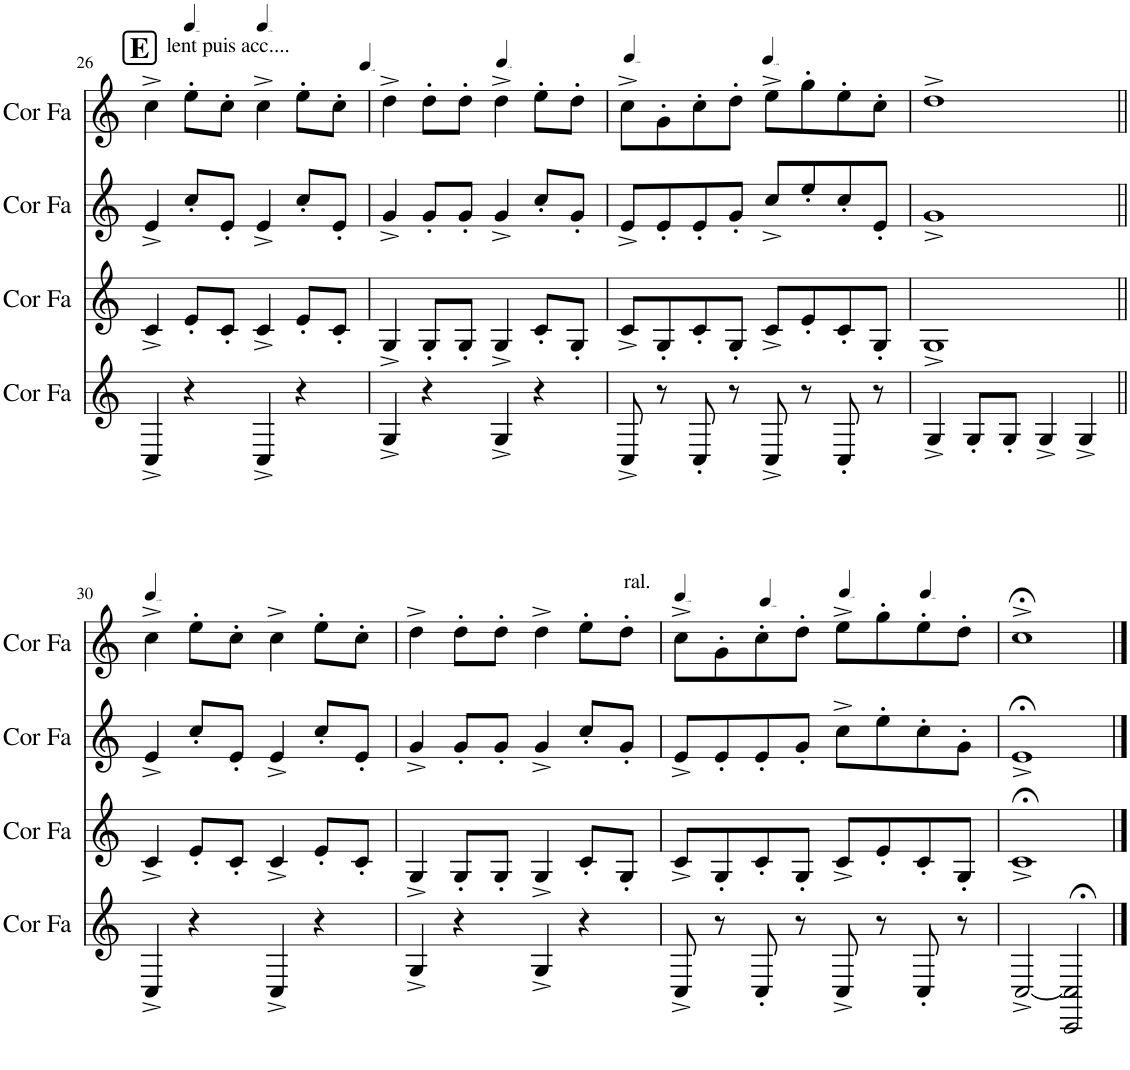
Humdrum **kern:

**kern	**kern	**kern	**kern
*part4	*part3	*part2	*part1
*staff4	*staff3	*staff2	*staff1
*I"Cor en Fa	*I"Cor en Fa	*I"Cor en Fa	*I"Cor en Fa
*I'Cor Fa	*I'Cor Fa	*I'Cor Fa	*I'Cor Fa
!!LO:PB:g=z
*clefG2	*clefG2	*clefG2	*clefG2
*Trd4c7	*Trd4c7	*Trd4c7	*Trd4c7
*k[]	*k[]	*k[]	*k[]
*M4/4	*M4/4	*M4/4	*M4/4
*MM60	*MM60	*MM60	*MM60
!!LO:REH:place=s1:a:B:cj:fs=14:t=E
=26	=26	=26	=26
!	!	!	!LO:TX:a:t=lent puis acc....
4C^/	4c^/	4e^/	4cc^\
4r	8e'/L	8cc'/L	8ee'\L
.	8c'/J	8e'/J	8cc'\J
*	*	*	*MM70
4C^/	4c^/	4e^/	4cc^\
4r	8e'/L	8cc'/L	8ee'\L
.	8c'/J	8e'/J	8cc'\J
=27	=27	=27	=27
*	*	*	*MM80
4G^/	4G^/	4g^/	4dd^\
4r	8G'/L	8g'/L	8dd'\L
.	8G'/J	8g'/J	8dd'\J
*	*	*	*MM90
4G^/	4G^/	4g^/	4dd^\
4r	8c'/L	8cc'/L	8ee'\L
.	8G'/J	8g'/J	8dd'\J
=28	=28	=28	=28
*	*	*	*MM100
8C^/	8c^/L	8e^/L	8cc^\L
8r	8G'/	8e'/	8g'\
8C'/	8c'/	8e'/	8cc'\
8r	8G'/J	8g'/J	8dd'\J
*	*	*	*MM110
8C^/	8c^/L	8cc^/L	8ee^\L
8r	8e'/	8ee'/	8gg'\
8C'/	8c'/	8cc'/	8ee'\
8r	8G'/J	8e'/J	8cc'\J
=29	=29	=29	=29
4G^/	1G^	1g^	1dd^
8G'/L	.	.	.
8G'/J	.	.	.
4G^/	.	.	.
4G^/	.	.	.
!!LO:LB:g=z
=30||	=30||	=30||	=30||
*	*	*	*MM120
4C^/	4c^/	4e^/	4cc^\
4r	8e'/L	8cc'/L	8ee'\L
.	8c'/J	8e'/J	8cc'\J
4C^/	4c^/	4e^/	4cc^\
4r	8e'/L	8cc'/L	8ee'\L
.	8c'/J	8e'/J	8cc'\J
=31	=31	=31	=31
4G^/	4G^/	4g^/	4dd^\
4r	8G'/L	8g'/L	8dd'\L
.	8G'/J	8g'/J	8dd'\J
4G^/	4G^/	4g^/	4dd^\
4r	8c'/L	8cc'/L	8ee'\L
.	8G'/J	8g'/J	8dd'\J
=32	=32	=32	=32
*	*	*	*MM110
8C^/	8c^/L	8e^/L	8cc^\L
8r	8G'/	8e'/	8g'\
*	*	*	*MM100
8C'/	8c'/	8e'/	8cc'\
8r	8G'/J	8g'/J	8dd'\J
*	*	*	*MM90
8C^/	8c^/L	8cc^\L	8ee^\L
8r	8e'/	8ee'\	8gg'\
*	*	*	*MM80
8C'/	8c'/	8cc'\	8ee'\
8r	8G'/J	8g'\J	8dd'\J
=33	=33	=33	=33
!	!	!	!LO:TX:a:t=ral.
[2C;<^/	1c;<^	1e;<^	1cc;<^
2CC/ 2C/]	.	.	.
==	==	==	==
*-	*-	*-	*-
